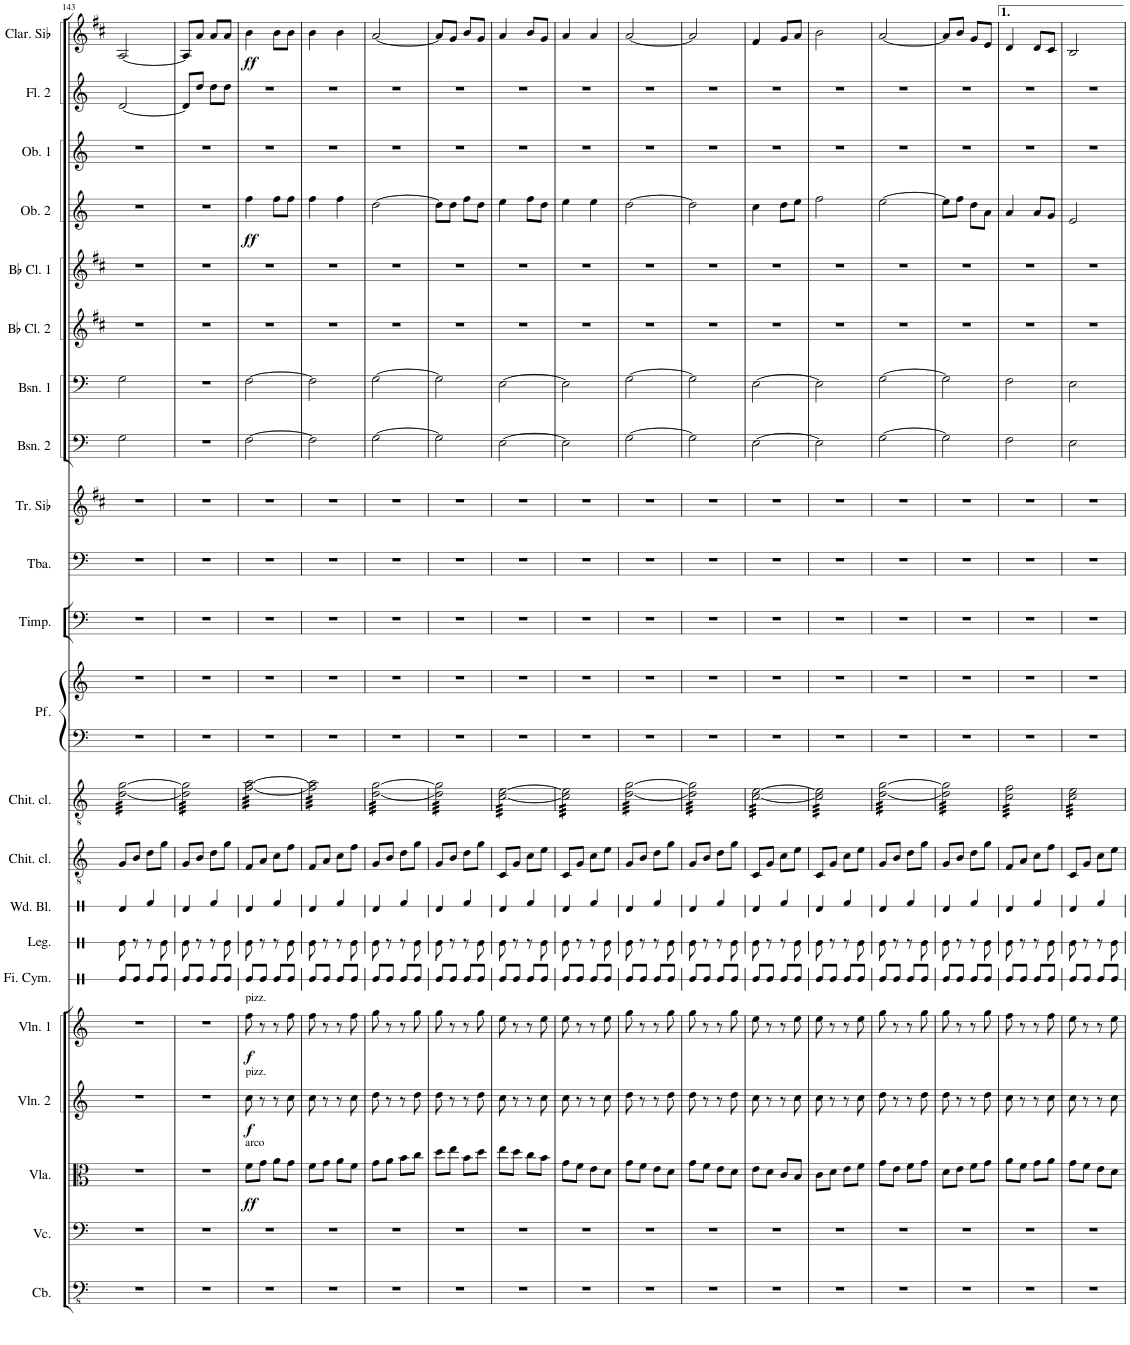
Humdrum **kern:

**kern	**kern	**kern	**dynam	**kern	**dynam	**kern	**dynam	**kern	**kern	**kern	**kern	**kern	**kern	**kern	**kern	**kern	**kern	**kern	**kern	**kern	**kern	**kern	**dynam	**kern	**kern	**kern	**dynam
*part22	*part21	*part20	*part20	*part19	*part19	*part18	*part18	*part17	*part16	*part15	*part14	*part13	*part12	*part12	*part11	*part10	*part9	*part8	*part7	*part6	*part5	*part4	*part4	*part3	*part2	*part1	*part1
*staff23	*staff22	*staff21	*staff21	*staff20	*staff20	*staff19	*staff19	*staff18	*staff17	*staff16	*staff15	*staff14	*staff13	*staff12	*staff11	*staff10	*staff9	*staff8	*staff7	*staff6	*staff5	*staff4	*staff4	*staff3	*staff2	*staff1	*staff1
*I"Contrabass	*I"Violoncello	*I"Viola	*	*I"Violin 2	*	*I"Violin 1	*	*I"Cimbali da dita	*I"Legnetti	*I"Wood Blocks	*I"Chitarra classica	*I"Chitarra classica	*I"Piano	*	*I"Timpani	*I"Tuba	*I"Tromba in Sib	*I"Bassoon 2	*I"Bassoon 1	*I"Bb Clarinet 2	*I"Bb Clarinet 1	*I"Oboe 2	*	*I"Oboe 1	*I"Flute 2	*I"Clarinette en Sib	*
*I'Cb.	*I'Vc.	*I'Vla.	*	*I'Vln. 2	*	*I'Vln. 1	*	*	*I'Leg.	*I'Wd. Bl.	*I'Chit. cl.	*I'Chit. cl.	*	*	*I'Timp.	*I'Tba.	*I'Tr. Sib	*I'Bsn. 2	*I'Bsn. 1	*I'Bb Cl. 2	*I'Bb Cl. 1	*I'Ob. 2	*	*I'Ob. 1	*I'Fl. 2	*I'Clar. Sib	*
!!LO:PB:g=z
*clefFv4	*clefF4	*clefC3	*	*clefG2	*	*clefG2	*	*clefX	*clefX	*clefX	*clefGv2	*clefGv2	*clefF4	*clefG2	*clefF4	*clefF4	*clefG2	*clefF4	*clefF4	*clefG2	*clefG2	*clefG2	*	*clefG2	*clefG2	*clefG2	*
*Trd7c12	*	*	*	*	*	*	*	*	*	*	*	*	*	*	*	*	*Trd1c2	*	*	*Trd1c2	*Trd1c2	*	*	*	*	*Trd1c2	*
*k[]	*k[]	*k[]	*	*k[]	*	*k[]	*	*k[]	*k[]	*k[]	*k[]	*k[]	*k[]	*k[]	*k[]	*k[]	*k[f#c#]	*k[]	*k[]	*k[f#c#]	*k[f#c#]	*k[]	*	*k[]	*k[]	*k[f#c#]	*
*M2/4	*M2/4	*M2/4	*	*M2/4	*	*M2/4	*	*M2/4	*M2/4	*M2/4	*M2/4	*M2/4	*M2/4	*M2/4	*M2/4	*M2/4	*M2/4	*M2/4	*M2/4	*M2/4	*M2/4	*M2/4	*	*M2/4	*M2/4	*M2/4	*
=143	=143	=143	=143	=143	=143	=143	=143	=143	=143	=143	=143	=143	=143	=143	=143	=143	=143	=143	=143	=143	=143	=143	=143	=143	=143	=143	=143
*	*	*	*	*	*	*	*	*	*	*	*	*tremolo	*	*	*	*	*	*	*	*	*	*	*	*	*	*	*
2r	2r	2r	.	2r	.	2r	.	8Re/L	8Re\	4Rd/	8G/L	[32d\ [32g\LLL	2r	2r	2r	2r	2r	2G\	2G\	2r	2r	2r	.	2r	[2d/	[2A/	.
.	.	.	.	.	.	.	.	.	.	.	.	32d\ 32g\	.	.	.	.	.	.	.	.	.	.	.	.	.	.	.
.	.	.	.	.	.	.	.	.	.	.	.	32d\ 32g\	.	.	.	.	.	.	.	.	.	.	.	.	.	.	.
.	.	.	.	.	.	.	.	.	.	.	.	32d\ 32g\	.	.	.	.	.	.	.	.	.	.	.	.	.	.	.
.	.	.	.	.	.	.	.	8Re/J	8r	.	8B/J	32d\ 32g\	.	.	.	.	.	.	.	.	.	.	.	.	.	.	.
.	.	.	.	.	.	.	.	.	.	.	.	32d\ 32g\	.	.	.	.	.	.	.	.	.	.	.	.	.	.	.
.	.	.	.	.	.	.	.	.	.	.	.	32d\ 32g\	.	.	.	.	.	.	.	.	.	.	.	.	.	.	.
.	.	.	.	.	.	.	.	.	.	.	.	32d\ 32g\	.	.	.	.	.	.	.	.	.	.	.	.	.	.	.
.	.	.	.	.	.	.	.	8Re/L	8r	4Rf/	8d\L	32d\ 32g\	.	.	.	.	.	.	.	.	.	.	.	.	.	.	.
.	.	.	.	.	.	.	.	.	.	.	.	32d\ 32g\	.	.	.	.	.	.	.	.	.	.	.	.	.	.	.
.	.	.	.	.	.	.	.	.	.	.	.	32d\ 32g\	.	.	.	.	.	.	.	.	.	.	.	.	.	.	.
.	.	.	.	.	.	.	.	.	.	.	.	32d\ 32g\	.	.	.	.	.	.	.	.	.	.	.	.	.	.	.
.	.	.	.	.	.	.	.	8Re/J	8Re\	.	8g\J	32d\ 32g\	.	.	.	.	.	.	.	.	.	.	.	.	.	.	.
.	.	.	.	.	.	.	.	.	.	.	.	32d\ 32g\	.	.	.	.	.	.	.	.	.	.	.	.	.	.	.
.	.	.	.	.	.	.	.	.	.	.	.	32d\ 32g\	.	.	.	.	.	.	.	.	.	.	.	.	.	.	.
.	.	.	.	.	.	.	.	.	.	.	.	32d\ 32g\JJJ	.	.	.	.	.	.	.	.	.	.	.	.	.	.	.
=144	=144	=144	=144	=144	=144	=144	=144	=144	=144	=144	=144	=144	=144	=144	=144	=144	=144	=144	=144	=144	=144	=144	=144	=144	=144	=144	=144
2r	2r	2r	.	2r	.	2r	.	8Re/L	8Re\	4Rd/	8G/L	32d\] 32g\]LLL	2r	2r	2r	2r	2r	2r	2r	2r	2r	2r	.	2r	8d/L]	8A/L]	.
.	.	.	.	.	.	.	.	.	.	.	.	32d\ 32g\	.	.	.	.	.	.	.	.	.	.	.	.	.	.	.
.	.	.	.	.	.	.	.	.	.	.	.	32d\ 32g\	.	.	.	.	.	.	.	.	.	.	.	.	.	.	.
.	.	.	.	.	.	.	.	.	.	.	.	32d\ 32g\	.	.	.	.	.	.	.	.	.	.	.	.	.	.	.
.	.	.	.	.	.	.	.	8Re/J	8r	.	8B/J	32d\ 32g\	.	.	.	.	.	.	.	.	.	.	.	.	8dd/J	8a/J	.
.	.	.	.	.	.	.	.	.	.	.	.	32d\ 32g\	.	.	.	.	.	.	.	.	.	.	.	.	.	.	.
.	.	.	.	.	.	.	.	.	.	.	.	32d\ 32g\	.	.	.	.	.	.	.	.	.	.	.	.	.	.	.
.	.	.	.	.	.	.	.	.	.	.	.	32d\ 32g\	.	.	.	.	.	.	.	.	.	.	.	.	.	.	.
.	.	.	.	.	.	.	.	8Re/L	8r	4Rf/	8d\L	32d\ 32g\	.	.	.	.	.	.	.	.	.	.	.	.	8dd\L	8a/L	.
.	.	.	.	.	.	.	.	.	.	.	.	32d\ 32g\	.	.	.	.	.	.	.	.	.	.	.	.	.	.	.
.	.	.	.	.	.	.	.	.	.	.	.	32d\ 32g\	.	.	.	.	.	.	.	.	.	.	.	.	.	.	.
.	.	.	.	.	.	.	.	.	.	.	.	32d\ 32g\	.	.	.	.	.	.	.	.	.	.	.	.	.	.	.
.	.	.	.	.	.	.	.	8Re/J	8Re\	.	8g\J	32d\ 32g\	.	.	.	.	.	.	.	.	.	.	.	.	8dd\J	8a/J	.
.	.	.	.	.	.	.	.	.	.	.	.	32d\ 32g\	.	.	.	.	.	.	.	.	.	.	.	.	.	.	.
.	.	.	.	.	.	.	.	.	.	.	.	32d\ 32g\	.	.	.	.	.	.	.	.	.	.	.	.	.	.	.
.	.	.	.	.	.	.	.	.	.	.	.	32d\ 32g\JJJ	.	.	.	.	.	.	.	.	.	.	.	.	.	.	.
=145	=145	=145	=145	=145	=145	=145	=145	=145	=145	=145	=145	=145	=145	=145	=145	=145	=145	=145	=145	=145	=145	=145	=145	=145	=145	=145	=145
!	!	!	!	!	!	!LO:TX:a:t=pizz.	!	!	!	!	!	!	!	!	!	!	!	!	!	!	!	!	!	!	!	!	!
!	!	!	!	!LO:TX:a:t=pizz.	!	!	!	!	!	!	!	!	!	!	!	!	!	!	!	!	!	!	!	!	!	!	!
!	!	!LO:TX:a:t=arco	!	!	!	!	!	!	!	!	!	!	!	!	!	!	!	!	!	!	!	!	!	!	!	!	!
!	!	!	!LO:DY:b	!	!LO:DY:b	!	!LO:DY:b	!	!	!	!	!	!	!	!	!	!	!	!	!	!	!	!LO:DY:b	!	!	!	!LO:DY:b
2r	2r	8f\L	ff	8cc\	f	8ff\	f	8Re/L	8Re\	4Rd/	8F/L	[32f\ [32a\LLL	2r	2r	2r	2r	2r	[2F\	[2F\	2r	2r	4ff\	ff	2r	2r	4b\	ff
.	.	.	.	.	.	.	.	.	.	.	.	32f\ 32a\	.	.	.	.	.	.	.	.	.	.	.	.	.	.	.
.	.	.	.	.	.	.	.	.	.	.	.	32f\ 32a\	.	.	.	.	.	.	.	.	.	.	.	.	.	.	.
.	.	.	.	.	.	.	.	.	.	.	.	32f\ 32a\	.	.	.	.	.	.	.	.	.	.	.	.	.	.	.
.	.	8g\J	.	8r	.	8r	.	8Re/J	8r	.	8A/J	32f\ 32a\	.	.	.	.	.	.	.	.	.	.	.	.	.	.	.
.	.	.	.	.	.	.	.	.	.	.	.	32f\ 32a\	.	.	.	.	.	.	.	.	.	.	.	.	.	.	.
.	.	.	.	.	.	.	.	.	.	.	.	32f\ 32a\	.	.	.	.	.	.	.	.	.	.	.	.	.	.	.
.	.	.	.	.	.	.	.	.	.	.	.	32f\ 32a\	.	.	.	.	.	.	.	.	.	.	.	.	.	.	.
.	.	8a\L	.	8r	.	8r	.	8Re/L	8r	4Rf/	8c\L	32f\ 32a\	.	.	.	.	.	.	.	.	.	8ff\L	.	.	.	8b\L	.
.	.	.	.	.	.	.	.	.	.	.	.	32f\ 32a\	.	.	.	.	.	.	.	.	.	.	.	.	.	.	.
.	.	.	.	.	.	.	.	.	.	.	.	32f\ 32a\	.	.	.	.	.	.	.	.	.	.	.	.	.	.	.
.	.	.	.	.	.	.	.	.	.	.	.	32f\ 32a\	.	.	.	.	.	.	.	.	.	.	.	.	.	.	.
.	.	8g\J	.	8cc\	.	8ff\	.	8Re/J	8Re\	.	8f\J	32f\ 32a\	.	.	.	.	.	.	.	.	.	8ff\J	.	.	.	8b\J	.
.	.	.	.	.	.	.	.	.	.	.	.	32f\ 32a\	.	.	.	.	.	.	.	.	.	.	.	.	.	.	.
.	.	.	.	.	.	.	.	.	.	.	.	32f\ 32a\	.	.	.	.	.	.	.	.	.	.	.	.	.	.	.
.	.	.	.	.	.	.	.	.	.	.	.	32f\ 32a\JJJ	.	.	.	.	.	.	.	.	.	.	.	.	.	.	.
=146	=146	=146	=146	=146	=146	=146	=146	=146	=146	=146	=146	=146	=146	=146	=146	=146	=146	=146	=146	=146	=146	=146	=146	=146	=146	=146	=146
2r	2r	8f\L	.	8cc\	.	8ff\	.	8Re/L	8Re\	4Rd/	8F/L	32f\] 32a\]LLL	2r	2r	2r	2r	2r	2F\]	2F\]	2r	2r	4ff\	.	2r	2r	4b\	.
.	.	.	.	.	.	.	.	.	.	.	.	32f\ 32a\	.	.	.	.	.	.	.	.	.	.	.	.	.	.	.
.	.	.	.	.	.	.	.	.	.	.	.	32f\ 32a\	.	.	.	.	.	.	.	.	.	.	.	.	.	.	.
.	.	.	.	.	.	.	.	.	.	.	.	32f\ 32a\	.	.	.	.	.	.	.	.	.	.	.	.	.	.	.
.	.	8g\J	.	8r	.	8r	.	8Re/J	8r	.	8A/J	32f\ 32a\	.	.	.	.	.	.	.	.	.	.	.	.	.	.	.
.	.	.	.	.	.	.	.	.	.	.	.	32f\ 32a\	.	.	.	.	.	.	.	.	.	.	.	.	.	.	.
.	.	.	.	.	.	.	.	.	.	.	.	32f\ 32a\	.	.	.	.	.	.	.	.	.	.	.	.	.	.	.
.	.	.	.	.	.	.	.	.	.	.	.	32f\ 32a\	.	.	.	.	.	.	.	.	.	.	.	.	.	.	.
.	.	8a\L	.	8r	.	8r	.	8Re/L	8r	4Rf/	8c\L	32f\ 32a\	.	.	.	.	.	.	.	.	.	4ff\	.	.	.	4b\	.
.	.	.	.	.	.	.	.	.	.	.	.	32f\ 32a\	.	.	.	.	.	.	.	.	.	.	.	.	.	.	.
.	.	.	.	.	.	.	.	.	.	.	.	32f\ 32a\	.	.	.	.	.	.	.	.	.	.	.	.	.	.	.
.	.	.	.	.	.	.	.	.	.	.	.	32f\ 32a\	.	.	.	.	.	.	.	.	.	.	.	.	.	.	.
.	.	8f\J	.	8cc\	.	8ff\	.	8Re/J	8Re\	.	8f\J	32f\ 32a\	.	.	.	.	.	.	.	.	.	.	.	.	.	.	.
.	.	.	.	.	.	.	.	.	.	.	.	32f\ 32a\	.	.	.	.	.	.	.	.	.	.	.	.	.	.	.
.	.	.	.	.	.	.	.	.	.	.	.	32f\ 32a\	.	.	.	.	.	.	.	.	.	.	.	.	.	.	.
.	.	.	.	.	.	.	.	.	.	.	.	32f\ 32a\JJJ	.	.	.	.	.	.	.	.	.	.	.	.	.	.	.
=147	=147	=147	=147	=147	=147	=147	=147	=147	=147	=147	=147	=147	=147	=147	=147	=147	=147	=147	=147	=147	=147	=147	=147	=147	=147	=147	=147
2r	2r	8g\L	.	8dd\	.	8gg\	.	8Re/L	8Re\	4Rd/	8G/L	[32d\ [32g\LLL	2r	2r	2r	2r	2r	[2G\	[2G\	2r	2r	[2dd\	.	2r	2r	[2a/	.
.	.	.	.	.	.	.	.	.	.	.	.	32d\ 32g\	.	.	.	.	.	.	.	.	.	.	.	.	.	.	.
.	.	.	.	.	.	.	.	.	.	.	.	32d\ 32g\	.	.	.	.	.	.	.	.	.	.	.	.	.	.	.
.	.	.	.	.	.	.	.	.	.	.	.	32d\ 32g\	.	.	.	.	.	.	.	.	.	.	.	.	.	.	.
.	.	8a\J	.	8r	.	8r	.	8Re/J	8r	.	8B/J	32d\ 32g\	.	.	.	.	.	.	.	.	.	.	.	.	.	.	.
.	.	.	.	.	.	.	.	.	.	.	.	32d\ 32g\	.	.	.	.	.	.	.	.	.	.	.	.	.	.	.
.	.	.	.	.	.	.	.	.	.	.	.	32d\ 32g\	.	.	.	.	.	.	.	.	.	.	.	.	.	.	.
.	.	.	.	.	.	.	.	.	.	.	.	32d\ 32g\	.	.	.	.	.	.	.	.	.	.	.	.	.	.	.
.	.	8b\L	.	8r	.	8r	.	8Re/L	8r	4Rf/	8d\L	32d\ 32g\	.	.	.	.	.	.	.	.	.	.	.	.	.	.	.
.	.	.	.	.	.	.	.	.	.	.	.	32d\ 32g\	.	.	.	.	.	.	.	.	.	.	.	.	.	.	.
.	.	.	.	.	.	.	.	.	.	.	.	32d\ 32g\	.	.	.	.	.	.	.	.	.	.	.	.	.	.	.
.	.	.	.	.	.	.	.	.	.	.	.	32d\ 32g\	.	.	.	.	.	.	.	.	.	.	.	.	.	.	.
.	.	8cc\J	.	8dd\	.	8gg\	.	8Re/J	8Re\	.	8g\J	32d\ 32g\	.	.	.	.	.	.	.	.	.	.	.	.	.	.	.
.	.	.	.	.	.	.	.	.	.	.	.	32d\ 32g\	.	.	.	.	.	.	.	.	.	.	.	.	.	.	.
.	.	.	.	.	.	.	.	.	.	.	.	32d\ 32g\	.	.	.	.	.	.	.	.	.	.	.	.	.	.	.
.	.	.	.	.	.	.	.	.	.	.	.	32d\ 32g\JJJ	.	.	.	.	.	.	.	.	.	.	.	.	.	.	.
=148	=148	=148	=148	=148	=148	=148	=148	=148	=148	=148	=148	=148	=148	=148	=148	=148	=148	=148	=148	=148	=148	=148	=148	=148	=148	=148	=148
2r	2r	8dd\L	.	8dd\	.	8gg\	.	8Re/L	8Re\	4Rd/	8G/L	32d\] 32g\]LLL	2r	2r	2r	2r	2r	2G\]	2G\]	2r	2r	8dd\L]	.	2r	2r	8a/L]	.
.	.	.	.	.	.	.	.	.	.	.	.	32d\ 32g\	.	.	.	.	.	.	.	.	.	.	.	.	.	.	.
.	.	.	.	.	.	.	.	.	.	.	.	32d\ 32g\	.	.	.	.	.	.	.	.	.	.	.	.	.	.	.
.	.	.	.	.	.	.	.	.	.	.	.	32d\ 32g\	.	.	.	.	.	.	.	.	.	.	.	.	.	.	.
.	.	8ee\J	.	8r	.	8r	.	8Re/J	8r	.	8B/J	32d\ 32g\	.	.	.	.	.	.	.	.	.	8dd\J	.	.	.	8g/J	.
.	.	.	.	.	.	.	.	.	.	.	.	32d\ 32g\	.	.	.	.	.	.	.	.	.	.	.	.	.	.	.
.	.	.	.	.	.	.	.	.	.	.	.	32d\ 32g\	.	.	.	.	.	.	.	.	.	.	.	.	.	.	.
.	.	.	.	.	.	.	.	.	.	.	.	32d\ 32g\	.	.	.	.	.	.	.	.	.	.	.	.	.	.	.
.	.	8b\L	.	8r	.	8r	.	8Re/L	8r	4Rf/	8d\L	32d\ 32g\	.	.	.	.	.	.	.	.	.	8ff\L	.	.	.	8b/L	.
.	.	.	.	.	.	.	.	.	.	.	.	32d\ 32g\	.	.	.	.	.	.	.	.	.	.	.	.	.	.	.
.	.	.	.	.	.	.	.	.	.	.	.	32d\ 32g\	.	.	.	.	.	.	.	.	.	.	.	.	.	.	.
.	.	.	.	.	.	.	.	.	.	.	.	32d\ 32g\	.	.	.	.	.	.	.	.	.	.	.	.	.	.	.
.	.	8dd\J	.	8dd\	.	8gg\	.	8Re/J	8Re\	.	8g\J	32d\ 32g\	.	.	.	.	.	.	.	.	.	8dd\J	.	.	.	8g/J	.
.	.	.	.	.	.	.	.	.	.	.	.	32d\ 32g\	.	.	.	.	.	.	.	.	.	.	.	.	.	.	.
.	.	.	.	.	.	.	.	.	.	.	.	32d\ 32g\	.	.	.	.	.	.	.	.	.	.	.	.	.	.	.
.	.	.	.	.	.	.	.	.	.	.	.	32d\ 32g\JJJ	.	.	.	.	.	.	.	.	.	.	.	.	.	.	.
=149	=149	=149	=149	=149	=149	=149	=149	=149	=149	=149	=149	=149	=149	=149	=149	=149	=149	=149	=149	=149	=149	=149	=149	=149	=149	=149	=149
2r	2r	8ee\L	.	8cc\	.	8ee\	.	8Re/L	8Re\	4Rd/	8C/L	[32c\ [32e\LLL	2r	2r	2r	2r	2r	[2E\	[2E\	2r	2r	4ee\	.	2r	2r	4a/	.
.	.	.	.	.	.	.	.	.	.	.	.	32c\ 32e\	.	.	.	.	.	.	.	.	.	.	.	.	.	.	.
.	.	.	.	.	.	.	.	.	.	.	.	32c\ 32e\	.	.	.	.	.	.	.	.	.	.	.	.	.	.	.
.	.	.	.	.	.	.	.	.	.	.	.	32c\ 32e\	.	.	.	.	.	.	.	.	.	.	.	.	.	.	.
.	.	8dd\J	.	8r	.	8r	.	8Re/J	8r	.	8G/J	32c\ 32e\	.	.	.	.	.	.	.	.	.	.	.	.	.	.	.
.	.	.	.	.	.	.	.	.	.	.	.	32c\ 32e\	.	.	.	.	.	.	.	.	.	.	.	.	.	.	.
.	.	.	.	.	.	.	.	.	.	.	.	32c\ 32e\	.	.	.	.	.	.	.	.	.	.	.	.	.	.	.
.	.	.	.	.	.	.	.	.	.	.	.	32c\ 32e\	.	.	.	.	.	.	.	.	.	.	.	.	.	.	.
.	.	8cc\L	.	8r	.	8r	.	8Re/L	8r	4Rf/	8c\L	32c\ 32e\	.	.	.	.	.	.	.	.	.	8ff\L	.	.	.	8b/L	.
.	.	.	.	.	.	.	.	.	.	.	.	32c\ 32e\	.	.	.	.	.	.	.	.	.	.	.	.	.	.	.
.	.	.	.	.	.	.	.	.	.	.	.	32c\ 32e\	.	.	.	.	.	.	.	.	.	.	.	.	.	.	.
.	.	.	.	.	.	.	.	.	.	.	.	32c\ 32e\	.	.	.	.	.	.	.	.	.	.	.	.	.	.	.
.	.	8b\J	.	8cc\	.	8ee\	.	8Re/J	8Re\	.	8e\J	32c\ 32e\	.	.	.	.	.	.	.	.	.	8dd\J	.	.	.	8g/J	.
.	.	.	.	.	.	.	.	.	.	.	.	32c\ 32e\	.	.	.	.	.	.	.	.	.	.	.	.	.	.	.
.	.	.	.	.	.	.	.	.	.	.	.	32c\ 32e\	.	.	.	.	.	.	.	.	.	.	.	.	.	.	.
.	.	.	.	.	.	.	.	.	.	.	.	32c\ 32e\JJJ	.	.	.	.	.	.	.	.	.	.	.	.	.	.	.
=150	=150	=150	=150	=150	=150	=150	=150	=150	=150	=150	=150	=150	=150	=150	=150	=150	=150	=150	=150	=150	=150	=150	=150	=150	=150	=150	=150
2r	2r	8g\L	.	8cc\	.	8ee\	.	8Re/L	8Re\	4Rd/	8C/L	32c\] 32e\]LLL	2r	2r	2r	2r	2r	2E\]	2E\]	2r	2r	4ee\	.	2r	2r	4a/	.
.	.	.	.	.	.	.	.	.	.	.	.	32c\ 32e\	.	.	.	.	.	.	.	.	.	.	.	.	.	.	.
.	.	.	.	.	.	.	.	.	.	.	.	32c\ 32e\	.	.	.	.	.	.	.	.	.	.	.	.	.	.	.
.	.	.	.	.	.	.	.	.	.	.	.	32c\ 32e\	.	.	.	.	.	.	.	.	.	.	.	.	.	.	.
.	.	8f\J	.	8r	.	8r	.	8Re/J	8r	.	8G/J	32c\ 32e\	.	.	.	.	.	.	.	.	.	.	.	.	.	.	.
.	.	.	.	.	.	.	.	.	.	.	.	32c\ 32e\	.	.	.	.	.	.	.	.	.	.	.	.	.	.	.
.	.	.	.	.	.	.	.	.	.	.	.	32c\ 32e\	.	.	.	.	.	.	.	.	.	.	.	.	.	.	.
.	.	.	.	.	.	.	.	.	.	.	.	32c\ 32e\	.	.	.	.	.	.	.	.	.	.	.	.	.	.	.
.	.	8e\L	.	8r	.	8r	.	8Re/L	8r	4Rf/	8c\L	32c\ 32e\	.	.	.	.	.	.	.	.	.	4ee\	.	.	.	4a/	.
.	.	.	.	.	.	.	.	.	.	.	.	32c\ 32e\	.	.	.	.	.	.	.	.	.	.	.	.	.	.	.
.	.	.	.	.	.	.	.	.	.	.	.	32c\ 32e\	.	.	.	.	.	.	.	.	.	.	.	.	.	.	.
.	.	.	.	.	.	.	.	.	.	.	.	32c\ 32e\	.	.	.	.	.	.	.	.	.	.	.	.	.	.	.
.	.	8d\J	.	8cc\	.	8ee\	.	8Re/J	8Re\	.	8e\J	32c\ 32e\	.	.	.	.	.	.	.	.	.	.	.	.	.	.	.
.	.	.	.	.	.	.	.	.	.	.	.	32c\ 32e\	.	.	.	.	.	.	.	.	.	.	.	.	.	.	.
.	.	.	.	.	.	.	.	.	.	.	.	32c\ 32e\	.	.	.	.	.	.	.	.	.	.	.	.	.	.	.
.	.	.	.	.	.	.	.	.	.	.	.	32c\ 32e\JJJ	.	.	.	.	.	.	.	.	.	.	.	.	.	.	.
=151	=151	=151	=151	=151	=151	=151	=151	=151	=151	=151	=151	=151	=151	=151	=151	=151	=151	=151	=151	=151	=151	=151	=151	=151	=151	=151	=151
2r	2r	8g\L	.	8dd\	.	8gg\	.	8Re/L	8Re\	4Rd/	8G/L	[32d\ [32g\LLL	2r	2r	2r	2r	2r	[2G\	[2G\	2r	2r	[2dd\	.	2r	2r	[2a/	.
.	.	.	.	.	.	.	.	.	.	.	.	32d\ 32g\	.	.	.	.	.	.	.	.	.	.	.	.	.	.	.
.	.	.	.	.	.	.	.	.	.	.	.	32d\ 32g\	.	.	.	.	.	.	.	.	.	.	.	.	.	.	.
.	.	.	.	.	.	.	.	.	.	.	.	32d\ 32g\	.	.	.	.	.	.	.	.	.	.	.	.	.	.	.
.	.	8f\J	.	8r	.	8r	.	8Re/J	8r	.	8B/J	32d\ 32g\	.	.	.	.	.	.	.	.	.	.	.	.	.	.	.
.	.	.	.	.	.	.	.	.	.	.	.	32d\ 32g\	.	.	.	.	.	.	.	.	.	.	.	.	.	.	.
.	.	.	.	.	.	.	.	.	.	.	.	32d\ 32g\	.	.	.	.	.	.	.	.	.	.	.	.	.	.	.
.	.	.	.	.	.	.	.	.	.	.	.	32d\ 32g\	.	.	.	.	.	.	.	.	.	.	.	.	.	.	.
.	.	8e\L	.	8r	.	8r	.	8Re/L	8r	4Rf/	8d\L	32d\ 32g\	.	.	.	.	.	.	.	.	.	.	.	.	.	.	.
.	.	.	.	.	.	.	.	.	.	.	.	32d\ 32g\	.	.	.	.	.	.	.	.	.	.	.	.	.	.	.
.	.	.	.	.	.	.	.	.	.	.	.	32d\ 32g\	.	.	.	.	.	.	.	.	.	.	.	.	.	.	.
.	.	.	.	.	.	.	.	.	.	.	.	32d\ 32g\	.	.	.	.	.	.	.	.	.	.	.	.	.	.	.
.	.	8d\J	.	8dd\	.	8gg\	.	8Re/J	8Re\	.	8g\J	32d\ 32g\	.	.	.	.	.	.	.	.	.	.	.	.	.	.	.
.	.	.	.	.	.	.	.	.	.	.	.	32d\ 32g\	.	.	.	.	.	.	.	.	.	.	.	.	.	.	.
.	.	.	.	.	.	.	.	.	.	.	.	32d\ 32g\	.	.	.	.	.	.	.	.	.	.	.	.	.	.	.
.	.	.	.	.	.	.	.	.	.	.	.	32d\ 32g\JJJ	.	.	.	.	.	.	.	.	.	.	.	.	.	.	.
=152	=152	=152	=152	=152	=152	=152	=152	=152	=152	=152	=152	=152	=152	=152	=152	=152	=152	=152	=152	=152	=152	=152	=152	=152	=152	=152	=152
2r	2r	8g\L	.	8dd\	.	8gg\	.	8Re/L	8Re\	4Rd/	8G/L	32d\] 32g\]LLL	2r	2r	2r	2r	2r	2G\]	2G\]	2r	2r	2dd\]	.	2r	2r	2a/]	.
.	.	.	.	.	.	.	.	.	.	.	.	32d\ 32g\	.	.	.	.	.	.	.	.	.	.	.	.	.	.	.
.	.	.	.	.	.	.	.	.	.	.	.	32d\ 32g\	.	.	.	.	.	.	.	.	.	.	.	.	.	.	.
.	.	.	.	.	.	.	.	.	.	.	.	32d\ 32g\	.	.	.	.	.	.	.	.	.	.	.	.	.	.	.
.	.	8f\J	.	8r	.	8r	.	8Re/J	8r	.	8B/J	32d\ 32g\	.	.	.	.	.	.	.	.	.	.	.	.	.	.	.
.	.	.	.	.	.	.	.	.	.	.	.	32d\ 32g\	.	.	.	.	.	.	.	.	.	.	.	.	.	.	.
.	.	.	.	.	.	.	.	.	.	.	.	32d\ 32g\	.	.	.	.	.	.	.	.	.	.	.	.	.	.	.
.	.	.	.	.	.	.	.	.	.	.	.	32d\ 32g\	.	.	.	.	.	.	.	.	.	.	.	.	.	.	.
.	.	8e\L	.	8r	.	8r	.	8Re/L	8r	4Rf/	8d\L	32d\ 32g\	.	.	.	.	.	.	.	.	.	.	.	.	.	.	.
.	.	.	.	.	.	.	.	.	.	.	.	32d\ 32g\	.	.	.	.	.	.	.	.	.	.	.	.	.	.	.
.	.	.	.	.	.	.	.	.	.	.	.	32d\ 32g\	.	.	.	.	.	.	.	.	.	.	.	.	.	.	.
.	.	.	.	.	.	.	.	.	.	.	.	32d\ 32g\	.	.	.	.	.	.	.	.	.	.	.	.	.	.	.
.	.	8d\J	.	8dd\	.	8gg\	.	8Re/J	8Re\	.	8g\J	32d\ 32g\	.	.	.	.	.	.	.	.	.	.	.	.	.	.	.
.	.	.	.	.	.	.	.	.	.	.	.	32d\ 32g\	.	.	.	.	.	.	.	.	.	.	.	.	.	.	.
.	.	.	.	.	.	.	.	.	.	.	.	32d\ 32g\	.	.	.	.	.	.	.	.	.	.	.	.	.	.	.
.	.	.	.	.	.	.	.	.	.	.	.	32d\ 32g\JJJ	.	.	.	.	.	.	.	.	.	.	.	.	.	.	.
=153	=153	=153	=153	=153	=153	=153	=153	=153	=153	=153	=153	=153	=153	=153	=153	=153	=153	=153	=153	=153	=153	=153	=153	=153	=153	=153	=153
2r	2r	8e\L	.	8cc\	.	8ee\	.	8Re/L	8Re\	4Rd/	8C/L	[32c\ [32e\LLL	2r	2r	2r	2r	2r	[2E\	[2E\	2r	2r	4cc\	.	2r	2r	4f#/	.
.	.	.	.	.	.	.	.	.	.	.	.	32c\ 32e\	.	.	.	.	.	.	.	.	.	.	.	.	.	.	.
.	.	.	.	.	.	.	.	.	.	.	.	32c\ 32e\	.	.	.	.	.	.	.	.	.	.	.	.	.	.	.
.	.	.	.	.	.	.	.	.	.	.	.	32c\ 32e\	.	.	.	.	.	.	.	.	.	.	.	.	.	.	.
.	.	8d\J	.	8r	.	8r	.	8Re/J	8r	.	8G/J	32c\ 32e\	.	.	.	.	.	.	.	.	.	.	.	.	.	.	.
.	.	.	.	.	.	.	.	.	.	.	.	32c\ 32e\	.	.	.	.	.	.	.	.	.	.	.	.	.	.	.
.	.	.	.	.	.	.	.	.	.	.	.	32c\ 32e\	.	.	.	.	.	.	.	.	.	.	.	.	.	.	.
.	.	.	.	.	.	.	.	.	.	.	.	32c\ 32e\	.	.	.	.	.	.	.	.	.	.	.	.	.	.	.
.	.	8c/L	.	8r	.	8r	.	8Re/L	8r	4Rf/	8c\L	32c\ 32e\	.	.	.	.	.	.	.	.	.	8dd\L	.	.	.	8g/L	.
.	.	.	.	.	.	.	.	.	.	.	.	32c\ 32e\	.	.	.	.	.	.	.	.	.	.	.	.	.	.	.
.	.	.	.	.	.	.	.	.	.	.	.	32c\ 32e\	.	.	.	.	.	.	.	.	.	.	.	.	.	.	.
.	.	.	.	.	.	.	.	.	.	.	.	32c\ 32e\	.	.	.	.	.	.	.	.	.	.	.	.	.	.	.
.	.	8B/J	.	8cc\	.	8ee\	.	8Re/J	8Re\	.	8e\J	32c\ 32e\	.	.	.	.	.	.	.	.	.	8ee\J	.	.	.	8a/J	.
.	.	.	.	.	.	.	.	.	.	.	.	32c\ 32e\	.	.	.	.	.	.	.	.	.	.	.	.	.	.	.
.	.	.	.	.	.	.	.	.	.	.	.	32c\ 32e\	.	.	.	.	.	.	.	.	.	.	.	.	.	.	.
.	.	.	.	.	.	.	.	.	.	.	.	32c\ 32e\JJJ	.	.	.	.	.	.	.	.	.	.	.	.	.	.	.
=154	=154	=154	=154	=154	=154	=154	=154	=154	=154	=154	=154	=154	=154	=154	=154	=154	=154	=154	=154	=154	=154	=154	=154	=154	=154	=154	=154
2r	2r	8c\L	.	8cc\	.	8ee\	.	8Re/L	8Re\	4Rd/	8C/L	32c\] 32e\]LLL	2r	2r	2r	2r	2r	2E\]	2E\]	2r	2r	2ff\	.	2r	2r	2b\	.
.	.	.	.	.	.	.	.	.	.	.	.	32c\ 32e\	.	.	.	.	.	.	.	.	.	.	.	.	.	.	.
.	.	.	.	.	.	.	.	.	.	.	.	32c\ 32e\	.	.	.	.	.	.	.	.	.	.	.	.	.	.	.
.	.	.	.	.	.	.	.	.	.	.	.	32c\ 32e\	.	.	.	.	.	.	.	.	.	.	.	.	.	.	.
.	.	8d\J	.	8r	.	8r	.	8Re/J	8r	.	8G/J	32c\ 32e\	.	.	.	.	.	.	.	.	.	.	.	.	.	.	.
.	.	.	.	.	.	.	.	.	.	.	.	32c\ 32e\	.	.	.	.	.	.	.	.	.	.	.	.	.	.	.
.	.	.	.	.	.	.	.	.	.	.	.	32c\ 32e\	.	.	.	.	.	.	.	.	.	.	.	.	.	.	.
.	.	.	.	.	.	.	.	.	.	.	.	32c\ 32e\	.	.	.	.	.	.	.	.	.	.	.	.	.	.	.
.	.	8e\L	.	8r	.	8r	.	8Re/L	8r	4Rf/	8c\L	32c\ 32e\	.	.	.	.	.	.	.	.	.	.	.	.	.	.	.
.	.	.	.	.	.	.	.	.	.	.	.	32c\ 32e\	.	.	.	.	.	.	.	.	.	.	.	.	.	.	.
.	.	.	.	.	.	.	.	.	.	.	.	32c\ 32e\	.	.	.	.	.	.	.	.	.	.	.	.	.	.	.
.	.	.	.	.	.	.	.	.	.	.	.	32c\ 32e\	.	.	.	.	.	.	.	.	.	.	.	.	.	.	.
.	.	8f\J	.	8cc\	.	8ee\	.	8Re/J	8Re\	.	8e\J	32c\ 32e\	.	.	.	.	.	.	.	.	.	.	.	.	.	.	.
.	.	.	.	.	.	.	.	.	.	.	.	32c\ 32e\	.	.	.	.	.	.	.	.	.	.	.	.	.	.	.
.	.	.	.	.	.	.	.	.	.	.	.	32c\ 32e\	.	.	.	.	.	.	.	.	.	.	.	.	.	.	.
.	.	.	.	.	.	.	.	.	.	.	.	32c\ 32e\JJJ	.	.	.	.	.	.	.	.	.	.	.	.	.	.	.
=155	=155	=155	=155	=155	=155	=155	=155	=155	=155	=155	=155	=155	=155	=155	=155	=155	=155	=155	=155	=155	=155	=155	=155	=155	=155	=155	=155
2r	2r	8g\L	.	8dd\	.	8gg\	.	8Re/L	8Re\	4Rd/	8G/L	[32d\ [32g\LLL	2r	2r	2r	2r	2r	[2G\	[2G\	2r	2r	[2ee\	.	2r	2r	[2a/	.
.	.	.	.	.	.	.	.	.	.	.	.	32d\ 32g\	.	.	.	.	.	.	.	.	.	.	.	.	.	.	.
.	.	.	.	.	.	.	.	.	.	.	.	32d\ 32g\	.	.	.	.	.	.	.	.	.	.	.	.	.	.	.
.	.	.	.	.	.	.	.	.	.	.	.	32d\ 32g\	.	.	.	.	.	.	.	.	.	.	.	.	.	.	.
.	.	8e\J	.	8r	.	8r	.	8Re/J	8r	.	8B/J	32d\ 32g\	.	.	.	.	.	.	.	.	.	.	.	.	.	.	.
.	.	.	.	.	.	.	.	.	.	.	.	32d\ 32g\	.	.	.	.	.	.	.	.	.	.	.	.	.	.	.
.	.	.	.	.	.	.	.	.	.	.	.	32d\ 32g\	.	.	.	.	.	.	.	.	.	.	.	.	.	.	.
.	.	.	.	.	.	.	.	.	.	.	.	32d\ 32g\	.	.	.	.	.	.	.	.	.	.	.	.	.	.	.
.	.	8f\L	.	8r	.	8r	.	8Re/L	8r	4Rf/	8d\L	32d\ 32g\	.	.	.	.	.	.	.	.	.	.	.	.	.	.	.
.	.	.	.	.	.	.	.	.	.	.	.	32d\ 32g\	.	.	.	.	.	.	.	.	.	.	.	.	.	.	.
.	.	.	.	.	.	.	.	.	.	.	.	32d\ 32g\	.	.	.	.	.	.	.	.	.	.	.	.	.	.	.
.	.	.	.	.	.	.	.	.	.	.	.	32d\ 32g\	.	.	.	.	.	.	.	.	.	.	.	.	.	.	.
.	.	8g\J	.	8dd\	.	8gg\	.	8Re/J	8Re\	.	8g\J	32d\ 32g\	.	.	.	.	.	.	.	.	.	.	.	.	.	.	.
.	.	.	.	.	.	.	.	.	.	.	.	32d\ 32g\	.	.	.	.	.	.	.	.	.	.	.	.	.	.	.
.	.	.	.	.	.	.	.	.	.	.	.	32d\ 32g\	.	.	.	.	.	.	.	.	.	.	.	.	.	.	.
.	.	.	.	.	.	.	.	.	.	.	.	32d\ 32g\JJJ	.	.	.	.	.	.	.	.	.	.	.	.	.	.	.
=156	=156	=156	=156	=156	=156	=156	=156	=156	=156	=156	=156	=156	=156	=156	=156	=156	=156	=156	=156	=156	=156	=156	=156	=156	=156	=156	=156
2r	2r	8d\L	.	8dd\	.	8gg\	.	8Re/L	8Re\	4Rd/	8G/L	32d\] 32g\]LLL	2r	2r	2r	2r	2r	2G\]	2G\]	2r	2r	8ee\L]	.	2r	2r	8a/L]	.
.	.	.	.	.	.	.	.	.	.	.	.	32d\ 32g\	.	.	.	.	.	.	.	.	.	.	.	.	.	.	.
.	.	.	.	.	.	.	.	.	.	.	.	32d\ 32g\	.	.	.	.	.	.	.	.	.	.	.	.	.	.	.
.	.	.	.	.	.	.	.	.	.	.	.	32d\ 32g\	.	.	.	.	.	.	.	.	.	.	.	.	.	.	.
.	.	8e\J	.	8r	.	8r	.	8Re/J	8r	.	8B/J	32d\ 32g\	.	.	.	.	.	.	.	.	.	8ff\J	.	.	.	8b/J	.
.	.	.	.	.	.	.	.	.	.	.	.	32d\ 32g\	.	.	.	.	.	.	.	.	.	.	.	.	.	.	.
.	.	.	.	.	.	.	.	.	.	.	.	32d\ 32g\	.	.	.	.	.	.	.	.	.	.	.	.	.	.	.
.	.	.	.	.	.	.	.	.	.	.	.	32d\ 32g\	.	.	.	.	.	.	.	.	.	.	.	.	.	.	.
.	.	8f\L	.	8r	.	8r	.	8Re/L	8r	4Rf/	8d\L	32d\ 32g\	.	.	.	.	.	.	.	.	.	8dd\L	.	.	.	8g/L	.
.	.	.	.	.	.	.	.	.	.	.	.	32d\ 32g\	.	.	.	.	.	.	.	.	.	.	.	.	.	.	.
.	.	.	.	.	.	.	.	.	.	.	.	32d\ 32g\	.	.	.	.	.	.	.	.	.	.	.	.	.	.	.
.	.	.	.	.	.	.	.	.	.	.	.	32d\ 32g\	.	.	.	.	.	.	.	.	.	.	.	.	.	.	.
.	.	8g\J	.	8dd\	.	8gg\	.	8Re/J	8Re\	.	8g\J	32d\ 32g\	.	.	.	.	.	.	.	.	.	8a\J	.	.	.	8e/J	.
.	.	.	.	.	.	.	.	.	.	.	.	32d\ 32g\	.	.	.	.	.	.	.	.	.	.	.	.	.	.	.
.	.	.	.	.	.	.	.	.	.	.	.	32d\ 32g\	.	.	.	.	.	.	.	.	.	.	.	.	.	.	.
.	.	.	.	.	.	.	.	.	.	.	.	32d\ 32g\JJJ	.	.	.	.	.	.	.	.	.	.	.	.	.	.	.
=157	=157	=157	=157	=157	=157	=157	=157	=157	=157	=157	=157	=157	=157	=157	=157	=157	=157	=157	=157	=157	=157	=157	=157	=157	=157	=157	=157
2r	2r	8a\L	.	8cc\	.	8ff\	.	8Re/L	8Re\	4Rd/	8F/L	32c\ 32f\LLL	2r	2r	2r	2r	2r	2F\	2F\	2r	2r	4a/	.	2r	2r	4d/	.
.	.	.	.	.	.	.	.	.	.	.	.	32c\ 32f\	.	.	.	.	.	.	.	.	.	.	.	.	.	.	.
.	.	.	.	.	.	.	.	.	.	.	.	32c\ 32f\	.	.	.	.	.	.	.	.	.	.	.	.	.	.	.
.	.	.	.	.	.	.	.	.	.	.	.	32c\ 32f\	.	.	.	.	.	.	.	.	.	.	.	.	.	.	.
.	.	8f\J	.	8r	.	8r	.	8Re/J	8r	.	8A/J	32c\ 32f\	.	.	.	.	.	.	.	.	.	.	.	.	.	.	.
.	.	.	.	.	.	.	.	.	.	.	.	32c\ 32f\	.	.	.	.	.	.	.	.	.	.	.	.	.	.	.
.	.	.	.	.	.	.	.	.	.	.	.	32c\ 32f\	.	.	.	.	.	.	.	.	.	.	.	.	.	.	.
.	.	.	.	.	.	.	.	.	.	.	.	32c\ 32f\	.	.	.	.	.	.	.	.	.	.	.	.	.	.	.
.	.	8g\L	.	8r	.	8r	.	8Re/L	8r	4Rf/	8c\L	32c\ 32f\	.	.	.	.	.	.	.	.	.	8a/L	.	.	.	8d/L	.
.	.	.	.	.	.	.	.	.	.	.	.	32c\ 32f\	.	.	.	.	.	.	.	.	.	.	.	.	.	.	.
.	.	.	.	.	.	.	.	.	.	.	.	32c\ 32f\	.	.	.	.	.	.	.	.	.	.	.	.	.	.	.
.	.	.	.	.	.	.	.	.	.	.	.	32c\ 32f\	.	.	.	.	.	.	.	.	.	.	.	.	.	.	.
.	.	8a\J	.	8cc\	.	8ff\	.	8Re/J	8Re\	.	8f\J	32c\ 32f\	.	.	.	.	.	.	.	.	.	8g/J	.	.	.	8c#/J	.
.	.	.	.	.	.	.	.	.	.	.	.	32c\ 32f\	.	.	.	.	.	.	.	.	.	.	.	.	.	.	.
.	.	.	.	.	.	.	.	.	.	.	.	32c\ 32f\	.	.	.	.	.	.	.	.	.	.	.	.	.	.	.
.	.	.	.	.	.	.	.	.	.	.	.	32c\ 32f\JJJ	.	.	.	.	.	.	.	.	.	.	.	.	.	.	.
=158	=158	=158	=158	=158	=158	=158	=158	=158	=158	=158	=158	=158	=158	=158	=158	=158	=158	=158	=158	=158	=158	=158	=158	=158	=158	=158	=158
2r	2r	8g\L	.	8cc\	.	8ee\	.	8Re/L	8Re\	4Rd/	8C/L	32c\ 32e\LLL	2r	2r	2r	2r	2r	2E\	2E\	2r	2r	2e/	.	2r	2r	2B/	.
.	.	.	.	.	.	.	.	.	.	.	.	32c\ 32e\	.	.	.	.	.	.	.	.	.	.	.	.	.	.	.
.	.	.	.	.	.	.	.	.	.	.	.	32c\ 32e\	.	.	.	.	.	.	.	.	.	.	.	.	.	.	.
.	.	.	.	.	.	.	.	.	.	.	.	32c\ 32e\	.	.	.	.	.	.	.	.	.	.	.	.	.	.	.
.	.	8f\J	.	8r	.	8r	.	8Re/J	8r	.	8G/J	32c\ 32e\	.	.	.	.	.	.	.	.	.	.	.	.	.	.	.
.	.	.	.	.	.	.	.	.	.	.	.	32c\ 32e\	.	.	.	.	.	.	.	.	.	.	.	.	.	.	.
.	.	.	.	.	.	.	.	.	.	.	.	32c\ 32e\	.	.	.	.	.	.	.	.	.	.	.	.	.	.	.
.	.	.	.	.	.	.	.	.	.	.	.	32c\ 32e\	.	.	.	.	.	.	.	.	.	.	.	.	.	.	.
.	.	8e\L	.	8r	.	8r	.	8Re/L	8r	4Rf/	8c\L	32c\ 32e\	.	.	.	.	.	.	.	.	.	.	.	.	.	.	.
.	.	.	.	.	.	.	.	.	.	.	.	32c\ 32e\	.	.	.	.	.	.	.	.	.	.	.	.	.	.	.
.	.	.	.	.	.	.	.	.	.	.	.	32c\ 32e\	.	.	.	.	.	.	.	.	.	.	.	.	.	.	.
.	.	.	.	.	.	.	.	.	.	.	.	32c\ 32e\	.	.	.	.	.	.	.	.	.	.	.	.	.	.	.
.	.	8d\J	.	8cc\	.	8ee\	.	8Re/J	8Re\	.	8e\J	32c\ 32e\	.	.	.	.	.	.	.	.	.	.	.	.	.	.	.
.	.	.	.	.	.	.	.	.	.	.	.	32c\ 32e\	.	.	.	.	.	.	.	.	.	.	.	.	.	.	.
.	.	.	.	.	.	.	.	.	.	.	.	32c\ 32e\	.	.	.	.	.	.	.	.	.	.	.	.	.	.	.
.	.	.	.	.	.	.	.	.	.	.	.	32c\ 32e\JJJ	.	.	.	.	.	.	.	.	.	.	.	.	.	.	.
*	*	*	*	*	*	*	*	*	*	*	*	*Xtremolo	*	*	*	*	*	*	*	*	*	*	*	*	*	*	*
=	=	=	=	=	=	=	=	=	=	=	=	=	=	=	=	=	=	=	=	=	=	=	=	=	=	=	=
*-	*-	*-	*-	*-	*-	*-	*-	*-	*-	*-	*-	*-	*-	*-	*-	*-	*-	*-	*-	*-	*-	*-	*-	*-	*-	*-	*-
